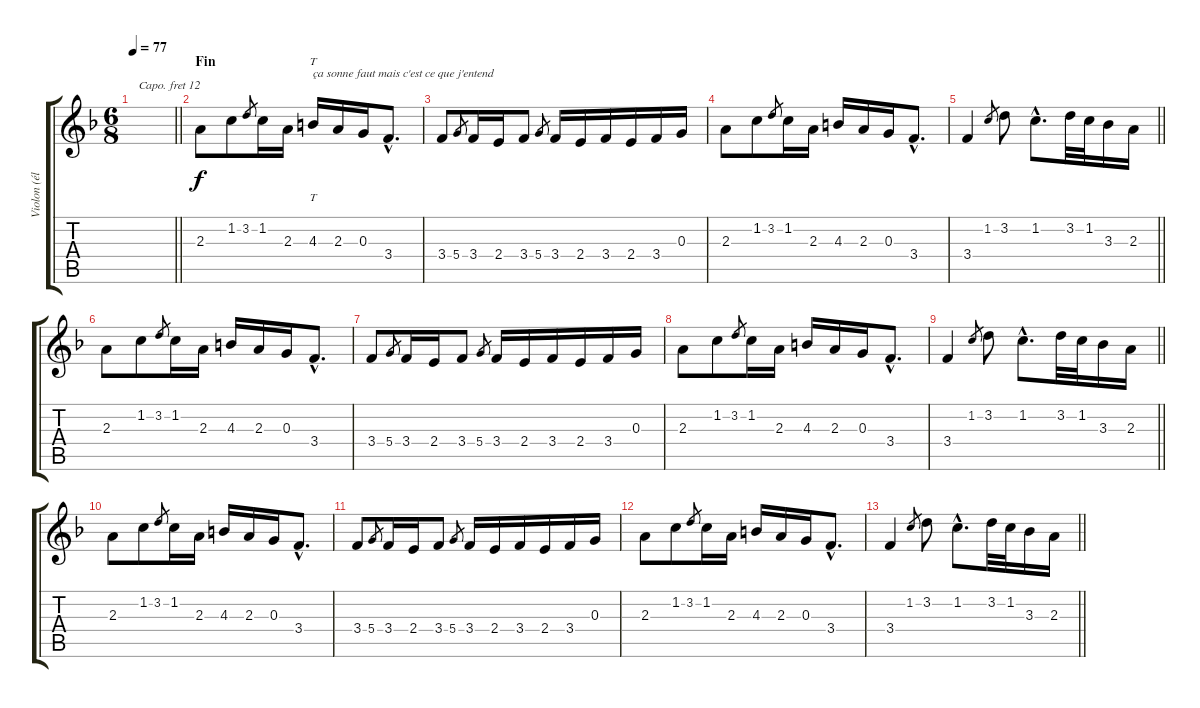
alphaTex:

\track ("Violon (électrique)" "Violon (él") {instrument flute}
\staff {score tabs}
\capo 12
\tuning (E4 B3 G3 D3 A2 E2) {hide}
\ts (6 8)
\tempo 77
\clef g2
\barLineRight lightlight
\ks f
|
\section ("" "Fin")
2.3.8 1.2.8 3.2.8{gr} 1.2.16 2.3.16 4.3.16{tt txt "ça sonne faut mais c'est ce que j'entend"} 2.3.16 0.3.16 3.4{hac}.8{d} |
3.4.8 5.4.8{gr} 3.4.16 2.4.16 3.4.8 5.4.8{gr} 3.4.16 2.4.16 3.4.16 2.4.16 3.4.16 0.3.16 |
2.3.8 1.2.8 3.2.8{gr} 1.2.16 2.3.16 4.3.16 2.3.16 0.3.16 3.4{hac}.8{d} |
\barLineRight lightlight
3.4.4 1.2.8{gr} 3.2.8 1.2{hac}.8{d} 3.2.32 1.2.32 3.3.16 2.3.16 |
2.3.8 1.2.8 3.2.8{gr} 1.2.16 2.3.16 4.3.16 2.3.16 0.3.16 3.4{hac}.8{d} |
3.4.8 5.4.8{gr} 3.4.16 2.4.16 3.4.8 5.4.8{gr} 3.4.16 2.4.16 3.4.16 2.4.16 3.4.16 0.3.16 |
2.3.8 1.2.8 3.2.8{gr} 1.2.16 2.3.16 4.3.16 2.3.16 0.3.16 3.4{hac}.8{d} |
\barLineRight lightlight
3.4.4 1.2.8{gr} 3.2.8 1.2{hac}.8{d} 3.2.32 1.2.32 3.3.16 2.3.16 |
2.3.8{volume 0} 1.2.8 3.2.8{gr} 1.2.16 2.3.16 4.3.16 2.3.16 0.3.16 3.4{hac}.8{d} |
3.4.8 5.4.8{gr} 3.4.16 2.4.16 3.4.8 5.4.8{gr} 3.4.16 2.4.16 3.4.16 2.4.16 3.4.16 0.3.16 |
2.3.8 1.2.8 3.2.8{gr} 1.2.16 2.3.16 4.3.16 2.3.16 0.3.16 3.4{hac}.8{d} |
\barLineRight lightlight
3.4.4 1.2.8{gr} 3.2.8 1.2{hac}.8{d} 3.2.32 1.2.32 3.3.16 2.3.16
